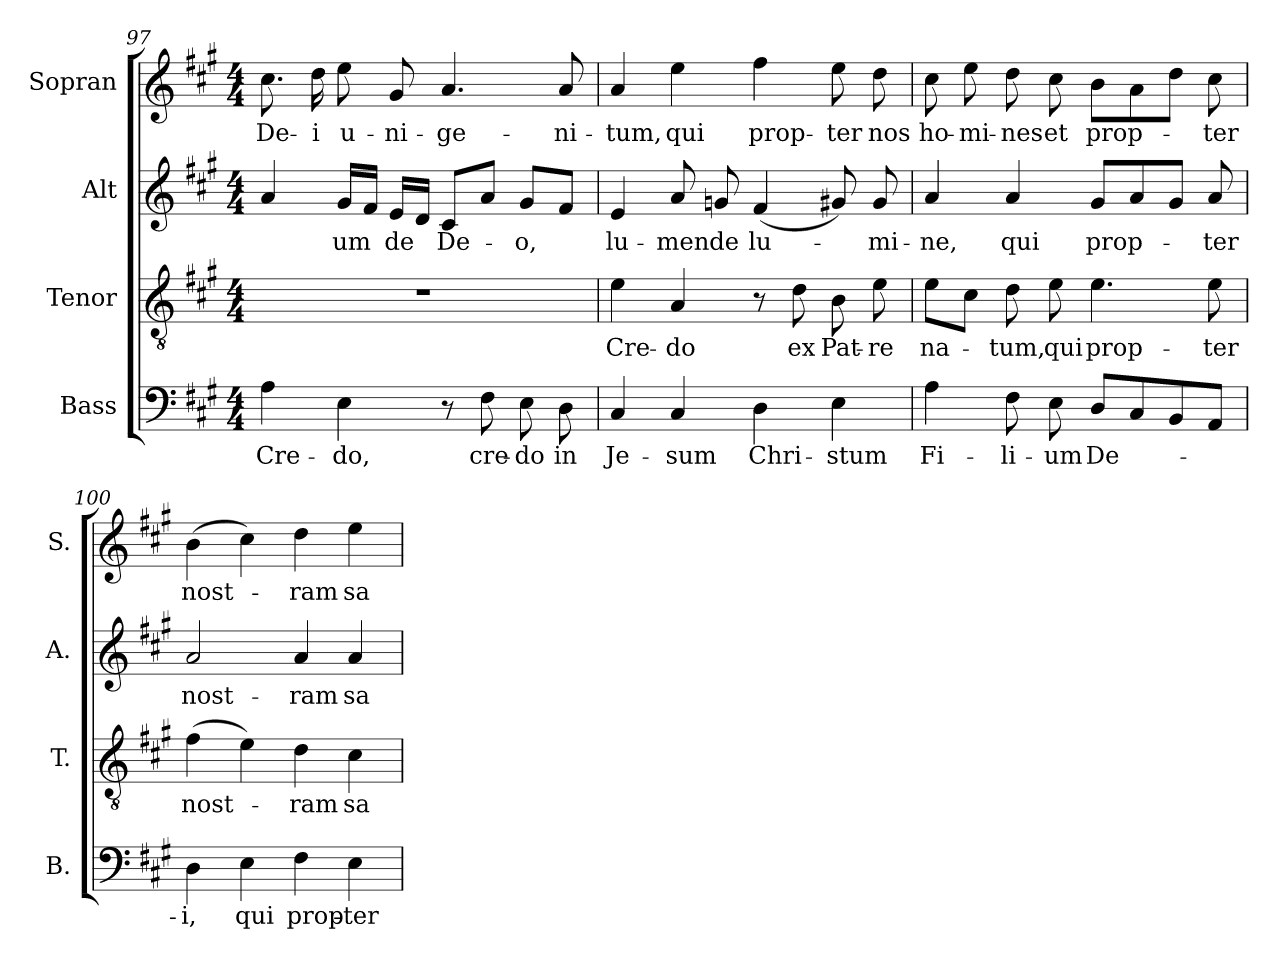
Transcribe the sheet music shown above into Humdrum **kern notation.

**kern	**text	**kern	**text	**kern	**text	**kern	**text
*part4	*part4	*part3	*part3	*part2	*part2	*part1	*part1
*staff4	*staff4	*staff3	*staff3	*staff2	*staff2	*staff1	*staff1
*I"Bass	*	*I"Tenor	*	*I"Alt	*	*I"Sopran	*
*I'B.	*	*I'T.	*	*I'A.	*	*I'S.	*
!!LO:LB:g=z
*clefF4	*	*clefGv2	*	*clefG2	*	*clefG2	*
*k[f#c#g#]	*	*k[f#c#g#]	*	*k[f#c#g#]	*	*k[f#c#g#]	*
*A:	*	*A:	*	*A:	*	*A:	*
*M4/4	*	*M4/4	*	*M4/4	*	*M4/4	*
=97	=97	=97	=97	=97	=97	=97	=97
!	!LO:LY:b	!	!	!	!	!	!LO:LY:b
4A\	Cre-	1r	.	4a/	.	8.cc#\	De-
!	!	!	!	!	!	!	!LO:LY:b
.	.	.	.	.	.	16dd\	-i
!	!LO:LY:b	!	!	!	!LO:LY:b	!	!LO:LY:b
4E\	-do,	.	.	16g#/LL	-um	8ee\	u-
.	.	.	.	16f#/JJ	.	.	.
!	!	!	!	!	!LO:LY:b	!	!LO:LY:b
.	.	.	.	16e/LL	de	8g#/	-ni-
.	.	.	.	16d/JJ	.	.	.
!	!	!	!	!	!LO:LY:b	!	!LO:LY:b
8r	.	.	.	8c#/L	De-	4.a/	-ge-
!	!LO:LY:b	!	!	!	!	!	!
8F#\	cre-	.	.	8a/J	.	.	.
!	!LO:LY:b	!	!	!	!LO:LY:b	!	!
8E\	-do	.	.	8g#/L	-o,	.	.
!	!LO:LY:b	!	!	!	!	!	!LO:LY:b
8D\	in	.	.	8f#/J	.	8a/	-ni-
=98	=98	=98	=98	=98	=98	=98	=98
!	!LO:LY:b	!	!LO:LY:b	!	!LO:LY:b	!	!LO:LY:b
4C#/	Je-	4e\	Cre-	4e/	lu-	4a/	-tum,
!	!LO:LY:b	!	!LO:LY:b	!	!LO:LY:b	!	!LO:LY:b
4C#/	-sum	4A/	-do	8a/	-men	4ee\	qui
!	!	!	!	!	!LO:LY:b	!	!
.	.	.	.	8gn/	de	.	.
!	!LO:LY:b	!	!	!	!LO:LY:b	!	!LO:LY:b
4D\	Chri-	8r	.	(<4f#/	lu-	4ff#\	prop-
!	!	!	!LO:LY:b	!	!	!	!
.	.	8d\	ex	.	.	.	.
!	!LO:LY:b	!	!LO:LY:b	!	!	!	!LO:LY:b
4E\	-stum	8B\	Pat-	8g#X/)	.	8ee\	-ter
!	!	!	!LO:LY:b	!	!LO:LY:b	!	!LO:LY:b
.	.	8e\	-re	8g#/	-mi-	8dd\	nos
=99	=99	=99	=99	=99	=99	=99	=99
!	!LO:LY:b	!	!LO:LY:b	!	!LO:LY:b	!	!LO:LY:b
4A\	Fi-	8e\L	na-	4a/	-ne,	8cc#\	ho-
!	!	!	!	!	!	!	!LO:LY:b
.	.	8c#\J	.	.	.	8ee\	-mi-
!	!LO:LY:b	!	!LO:LY:b	!	!LO:LY:b	!	!LO:LY:b
8F#\	-li-	8d\	-tum,	4a/	qui	8dd\	-nes
!	!LO:LY:b	!	!LO:LY:b	!	!	!	!LO:LY:b
8E\	-um	8e\	qui	.	.	8cc#\	et
!	!LO:LY:b	!	!LO:LY:b	!	!LO:LY:b	!	!LO:LY:b
8D/L	De-	4.e\	prop-	8g#/L	prop-	8b\L	prop-
8C#/	.	.	.	8a/	.	8a\	.
8BB/	.	.	.	8g#/J	.	8dd\J	.
!	!	!	!LO:LY:b	!	!LO:LY:b	!	!LO:LY:b
8AA/J	.	8e\	-ter	8a/	-ter	8cc#\	-ter
!!LO:LB:g=z
=100	=100	=100	=100	=100	=100	=100	=100
!	!LO:LY:b	!	!LO:LY:b	!	!LO:LY:b	!	!LO:LY:b
4D\	-i,	(>4f#\	nost-	2a/	nost-	(>4b\	nost-
!	!LO:LY:b	!	!	!	!	!	!
4E\	qui	4e\)	.	.	.	4cc#\)	.
!	!LO:LY:b	!	!LO:LY:b	!	!LO:LY:b	!	!LO:LY:b
4F#\	prop-	4d\	-ram	4a/	-ram	4dd\	-ram
!	!LO:LY:b	!	!LO:LY:b	!	!LO:LY:b	!	!LO:LY:b
4E\	-ter	4c#\	sa-	4a/	sa-	4ee\	sa-
=	=	=	=	=	=	=	=
*-	*-	*-	*-	*-	*-	*-	*-
